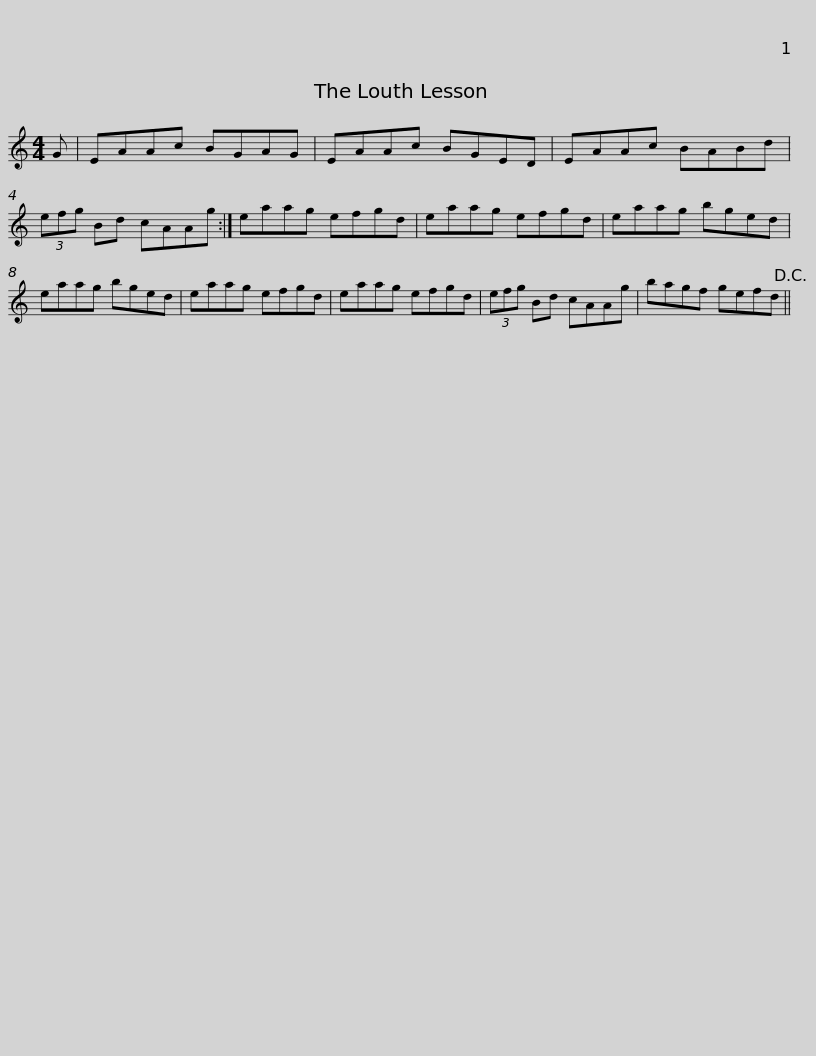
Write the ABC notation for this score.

X:1
L:1/8
M:4/4
I:linebreak $
K:C
V:1 treble
V:1
 G | EAAc BGAG | EAAc BGED | EAAc BABd | (3efg Bd cAAg :| %5
 eaag efgd |$ eaag efgd | eaag bged | eaag bged | eaag efgd | %10
 eaag efgd |$ (3efg Bd cAAg | bagf gefd!D.C.! || %13
